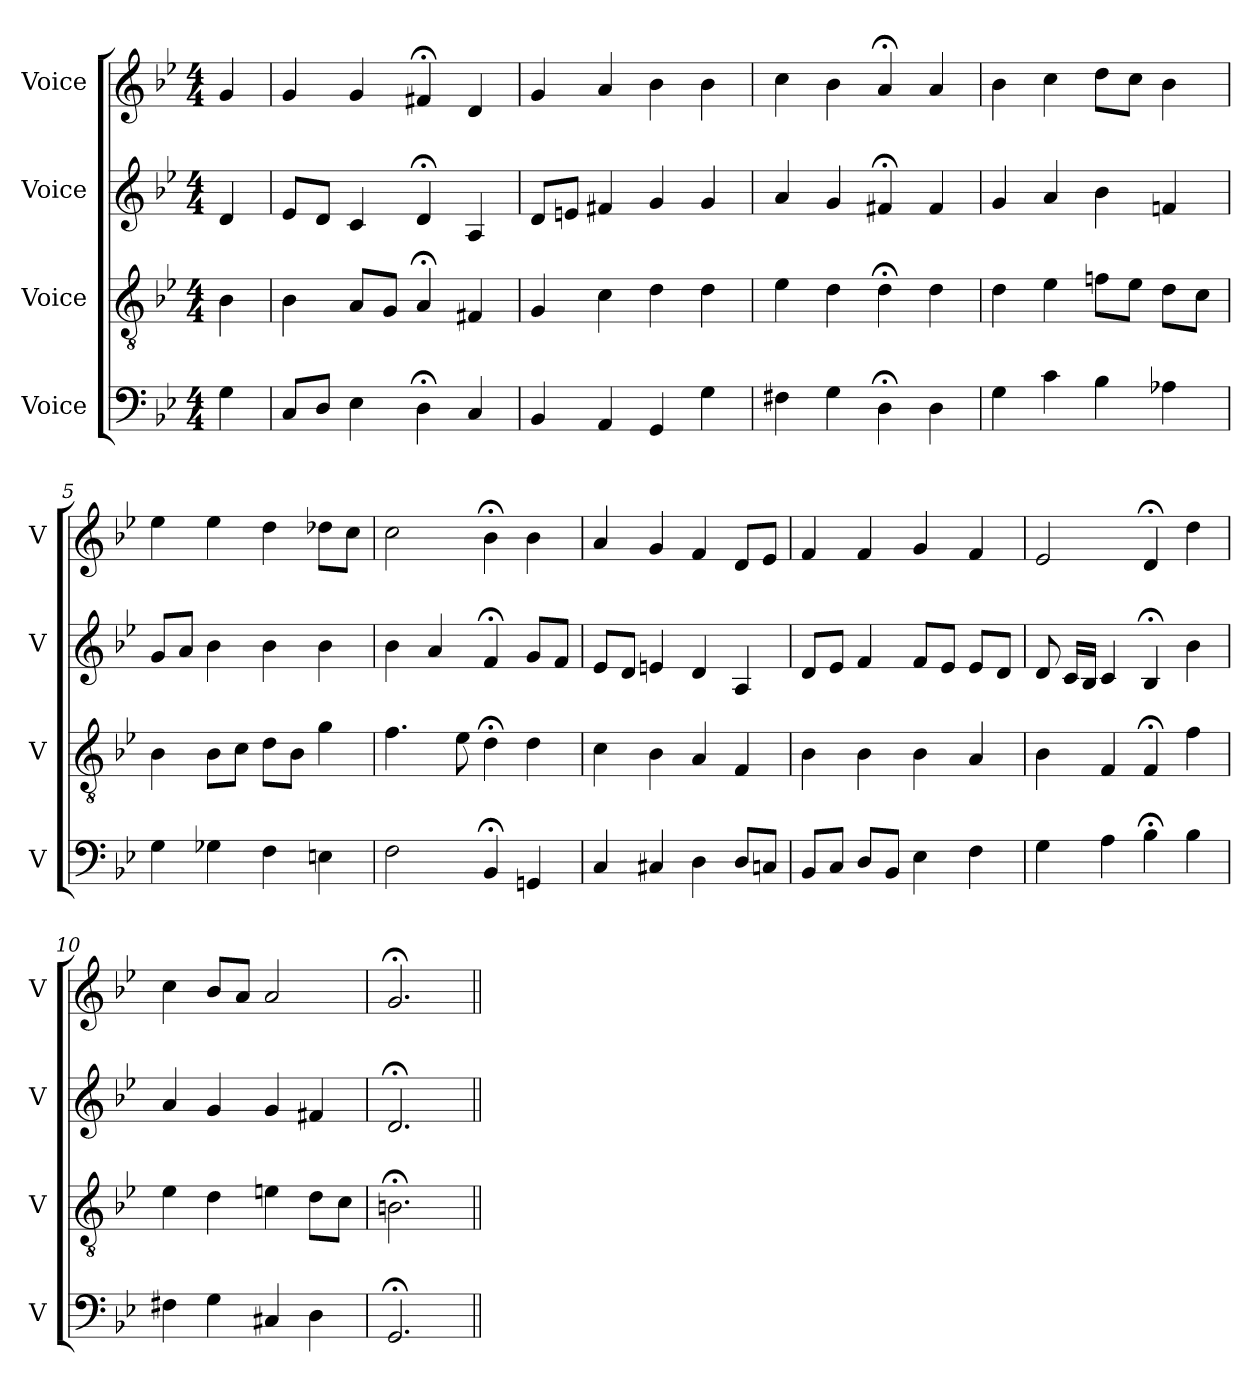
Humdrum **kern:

**kern	**kern	**kern	**kern
*part4	*part3	*part2	*part1
*staff4	*staff3	*staff2	*staff1
*I"Voice	*I"Voice	*I"Voice	*I"Voice
*I'V	*I'V	*I'V	*I'V
*clefF4	*clefGv2	*clefG2	*clefG2
*k[b-e-]	*k[b-e-]	*k[b-e-]	*k[b-e-]
*M4/4	*M4/4	*M4/4	*M4/4
=	=	=	=
4G\	4B-\	4d/	4g/
=1	=1	=1	=1
8C/L	4B-\	8e-/L	4g/
8D/J	.	8d/J	.
4E-\	8A/L	4c/	4g/
.	8G/J	.	.
4D;<\	4A;</	4d;</	4f#X;</
4C/	4F#X/	4A/	4d/
=2	=2	=2	=2
4BB-/	4G/	8d/L	4g/
.	.	8en/J	.
4AA/	4c\	4f#X/	4a/
4GG/	4d\	4g/	4b-\
4G\	4d\	4g/	4b-\
=3	=3	=3	=3
4F#X\	4e-\	4a/	4cc\
4G\	4d\	4g/	4b-\
4D;<\	4d;<\	4f#X;</	4a;</
4D\	4d\	4f#/	4a/
=4	=4	=4	=4
4G\	4d\	4g/	4b-\
4c\	4e-\	4a/	4cc\
4B-\	8fn\L	4b-\	8dd\L
.	8e-\J	.	8cc\J
4A-X\	8d\L	4fn/	4b-\
.	8c\J	.	.
=5	=5	=5	=5
4G\	4B-\	8g/L	4ee-\
.	.	8a/J	.
4G-X\	8B-\L	4b-\	4ee-\
.	8c\J	.	.
4F\	8d\L	4b-\	4dd\
.	8B-\J	.	.
4En\	4g\	4b-\	8dd-X\L
.	.	.	8cc\J
!!LO:LB:g=z
=6	=6	=6	=6
2F\	4.f\	4b-\	2cc\
.	.	4a/	.
.	8e-\	.	.
4BB-;</	4d;<\	4f;</	4b-;<\
4GGn/	4d\	8g/L	4b-\
.	.	8f/J	.
=7	=7	=7	=7
4C/	4c\	8e-/L	4a/
.	.	8d/J	.
4C#X/	4B-\	4en/	4g/
4D\	4A/	4d/	4f/
8D/L	4F/	4A/	8d/L
8Cn/J	.	.	8e-/J
=8	=8	=8	=8
8BB-/L	4B-\	8d/L	4f/
8C/J	.	8e-/J	.
8D/L	4B-\	4f/	4f/
8BB-/J	.	.	.
4E-\	4B-\	8f/L	4g/
.	.	8e-/J	.
4F\	4A/	8e-/L	4f/
.	.	8d/J	.
=9	=9	=9	=9
4G\	4B-\	8d/	2e-/
.	.	16c/LL	.
.	.	16B-/JJ	.
4A\	4F/	4c/	.
4B-;<\	4F;</	4B-;</	4d;</
4B-\	4f\	4b-\	4dd\
=10	=10	=10	=10
4F#X\	4e-\	4a/	4cc\
4G\	4d\	4g/	8b-/L
.	.	.	8a/J
4C#X/	4en\	4g/	2a/
4D\	8d\L	4f#X/	.
.	8c\J	.	.
=11	=11	=11	=11
2.GG;</	2.Bn;<\	2.d;</	2.g;</
=||	=||	=||	=||
*-	*-	*-	*-
